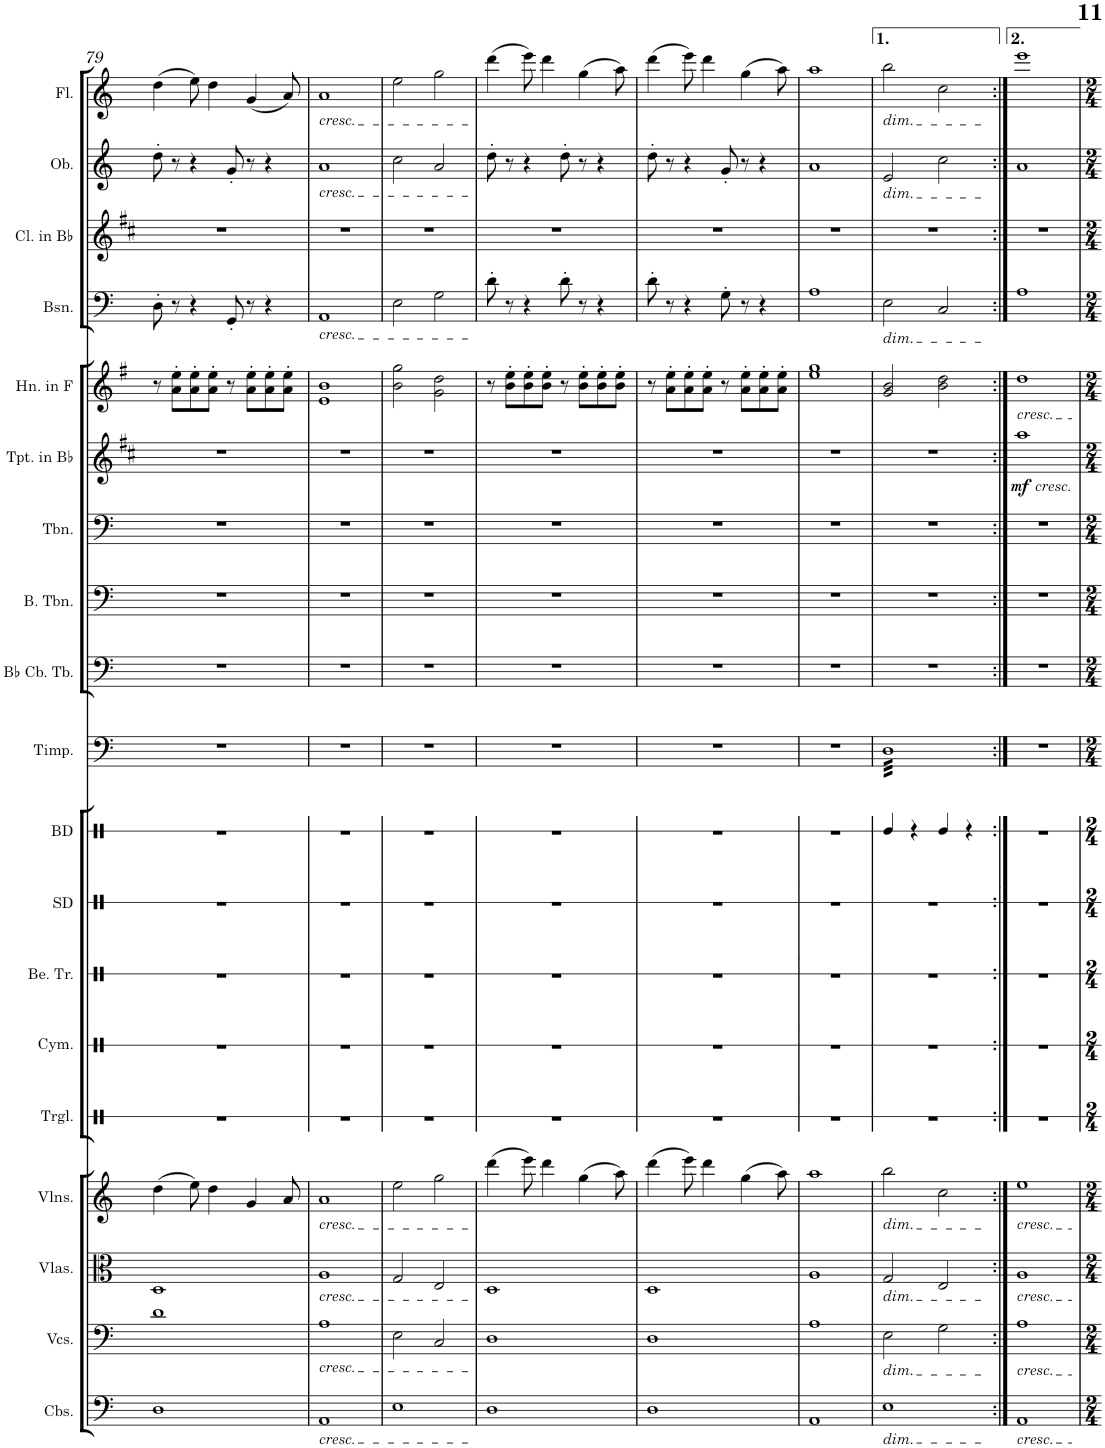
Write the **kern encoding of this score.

**kern	**kern	**kern	**kern	**kern	**kern	**kern	**kern	**kern	**kern	**kern	**kern	**kern	**kern	**dynam	**kern	**kern	**kern	**kern	**kern
*part19	*part18	*part17	*part16	*part15	*part14	*part13	*part12	*part11	*part10	*part9	*part8	*part7	*part6	*part6	*part5	*part4	*part3	*part2	*part1
*staff19	*staff18	*staff17	*staff16	*staff15	*staff14	*staff13	*staff12	*staff11	*staff10	*staff9	*staff8	*staff7	*staff6	*staff6	*staff5	*staff4	*staff3	*staff2	*staff1
*I"Contrabasses	*I"Violoncellos	*I"Violas	*I"Violins	*I"Triangle	*I"Cymbals	*I"Bell Tree	*I"Snare Drum	*I"Bass Drum	*I"Timpani	*I"Bb Contrabass Tuba	*I"Bass Trombone	*I"Trombone	*I"Trumpet in Bb	*	*I"Horn in F	*I"Bassoon	*I"Clarinet in Bb	*I"Oboe	*I"Flute
*I'Cbs.	*I'Vcs.	*I'Vlas.	*I'Vlns.	*I'Trgl.	*I'Cym.	*I'Be. Tr.	*I'SD	*I'BD	*I'Timp.	*I'Bb Cb. Tb.	*I'B. Tbn.	*I'Tbn.	*I'Tpt. in Bb	*	*I'Hn. in F	*I'Bsn.	*I'Cl. in Bb	*I'Ob.	*I'Fl.
!!LO:PB:g=z
*clefF4	*clefF4	*clefC3	*clefG2	*clefX	*clefX	*clefX	*clefX	*clefX	*clefF4	*clefF4	*clefF4	*clefF4	*clefG2	*	*clefG2	*clefF4	*clefG2	*clefG2	*clefG2
*Trd7c12	*	*	*	*	*	*	*	*	*	*	*	*	*Trd1c2	*	*Trd4c7	*	*Trd1c2	*	*
*k[]	*k[]	*k[]	*k[]	*k[]	*k[]	*k[]	*k[]	*k[]	*k[]	*k[]	*k[]	*k[]	*k[f#c#]	*	*k[f#]	*k[]	*k[f#c#]	*k[]	*k[]
*M4/4	*M4/4	*M4/4	*M4/4	*M4/4	*M4/4	*M4/4	*M4/4	*M4/4	*M4/4	*M4/4	*M4/4	*M4/4	*M4/4	*	*M4/4	*M4/4	*M4/4	*M4/4	*M4/4
=79	=79	=79	=79	=79	=79	=79	=79	=79	=79	=79	=79	=79	=79	=79	=79	=79	=79	=79	=79
1D	1d	1D	(4dd\	1r	1r	1r	1r	1r	1r	1r	1r	1r	1r	.	8r	8D'\	1r	8dd'\	(4dd\
.	.	.	.	.	.	.	.	.	.	.	.	.	.	.	8a\' 8ee\'L	8r	.	8r	.
.	.	.	8ee\)	.	.	.	.	.	.	.	.	.	.	.	8a\' 8ee\'	4r	.	4r	8ee\)
.	.	.	4dd\	.	.	.	.	.	.	.	.	.	.	.	8a\' 8ee\'J	.	.	.	4dd\
.	.	.	.	.	.	.	.	.	.	.	.	.	.	.	8r	8GG'/	.	8g'/	.
.	.	.	4g/	.	.	.	.	.	.	.	.	.	.	.	8a\' 8ee\'L	8r	.	8r	(4g/
.	.	.	.	.	.	.	.	.	.	.	.	.	.	.	8a\' 8ee\'	4r	.	4r	.
.	.	.	8a/	.	.	.	.	.	.	.	.	.	.	.	8a\' 8ee\'J	.	.	.	8a/)
=80	=80	=80	=80	=80	=80	=80	=80	=80	=80	=80	=80	=80	=80	=80	=80	=80	=80	=80	=80
!	!	!	!	!	!	!	!	!	!	!	!	!	!	!	!	!	!	!	!LO:TX:b:i:t=cresc.
!	!	!	!	!	!	!	!	!	!	!	!	!	!	!	!	!	!	!LO:TX:b:i:t=cresc.	!
!	!	!	!	!	!	!	!	!	!	!	!	!	!	!	!	!LO:TX:b:i:t=cresc.	!	!	!
!	!	!	!LO:TX:b:i:t=cresc.	!	!	!	!	!	!	!	!	!	!	!	!	!	!	!	!
!	!	!LO:TX:b:i:t=cresc.	!	!	!	!	!	!	!	!	!	!	!	!	!	!	!	!	!
!	!LO:TX:b:i:t=cresc.	!	!	!	!	!	!	!	!	!	!	!	!	!	!	!	!	!	!
!LO:TX:b:i:t=cresc.	!	!	!	!	!	!	!	!	!	!	!	!	!	!	!	!	!	!	!
1AA	1A	1A	1a	1r	1r	1r	1r	1r	1r	1r	1r	1r	1r	.	1e 1b	1AA	1r	1a	1a
=81	=81	=81	=81	=81	=81	=81	=81	=81	=81	=81	=81	=81	=81	=81	=81	=81	=81	=81	=81
1E	2E\	2G/	2ee\	1r	1r	1r	1r	1r	1r	1r	1r	1r	1r	.	2b\ 2gg\	2E\	1r	2cc\	2ee\
.	2C/	2E/	2gg\	.	.	.	.	.	.	.	.	.	.	.	2g\ 2dd\	2G\	.	2a/	2gg\
=82	=82	=82	=82	=82	=82	=82	=82	=82	=82	=82	=82	=82	=82	=82	=82	=82	=82	=82	=82
1D	1D	1D	(4ddd\	1r	1r	1r	1r	1r	1r	1r	1r	1r	1r	.	8r	8d'\	1r	8dd'\	(4ddd\
.	.	.	.	.	.	.	.	.	.	.	.	.	.	.	8b\' 8ee\'L	8r	.	8r	.
.	.	.	8eee\)	.	.	.	.	.	.	.	.	.	.	.	8b\' 8ee\'	4r	.	4r	8eee\)
.	.	.	4ddd\	.	.	.	.	.	.	.	.	.	.	.	8b\' 8ee\'J	.	.	.	4ddd\
.	.	.	.	.	.	.	.	.	.	.	.	.	.	.	8r	8d'\	.	8dd'\	.
.	.	.	(4gg\	.	.	.	.	.	.	.	.	.	.	.	8b\' 8ee\'L	8r	.	8r	(4gg\
.	.	.	.	.	.	.	.	.	.	.	.	.	.	.	8b\' 8ee\'	4r	.	4r	.
.	.	.	8aa\)	.	.	.	.	.	.	.	.	.	.	.	8b\' 8ee\'J	.	.	.	8aa\)
=83	=83	=83	=83	=83	=83	=83	=83	=83	=83	=83	=83	=83	=83	=83	=83	=83	=83	=83	=83
1D	1D	1D	(4ddd\	1r	1r	1r	1r	1r	1r	1r	1r	1r	1r	.	8r	8d'\	1r	8dd'\	(4ddd\
.	.	.	.	.	.	.	.	.	.	.	.	.	.	.	8a\' 8ee\'L	8r	.	8r	.
.	.	.	8eee\)	.	.	.	.	.	.	.	.	.	.	.	8a\' 8ee\'	4r	.	4r	8eee\)
.	.	.	4ddd\	.	.	.	.	.	.	.	.	.	.	.	8a\' 8ee\'J	.	.	.	4ddd\
.	.	.	.	.	.	.	.	.	.	.	.	.	.	.	8r	8G'\	.	8g'/	.
.	.	.	(4gg\	.	.	.	.	.	.	.	.	.	.	.	8a\' 8ee\'L	8r	.	8r	(4gg\
.	.	.	.	.	.	.	.	.	.	.	.	.	.	.	8a\' 8ee\'	4r	.	4r	.
.	.	.	8aa\)	.	.	.	.	.	.	.	.	.	.	.	8a\' 8ee\'J	.	.	.	8aa\)
=84	=84	=84	=84	=84	=84	=84	=84	=84	=84	=84	=84	=84	=84	=84	=84	=84	=84	=84	=84
1AA	1A	1A	1aa	1r	1r	1r	1r	1r	1r	1r	1r	1r	1r	.	1ee 1gg	1A	1r	1a	1aa
=85	=85	=85	=85	=85	=85	=85	=85	=85	=85	=85	=85	=85	=85	=85	=85	=85	=85	=85	=85
!	!	!	!	!	!	!	!	!	!	!	!	!	!	!	!	!	!	!	!LO:TX:b:i:t=dim.
!	!	!	!	!	!	!	!	!	!	!	!	!	!	!	!	!	!	!LO:TX:b:i:t=dim.	!
!	!	!	!	!	!	!	!	!	!	!	!	!	!	!	!	!LO:TX:b:i:t=dim.	!	!	!
!	!	!	!LO:TX:b:i:t=dim.	!	!	!	!	!	!	!	!	!	!	!	!	!	!	!	!
!	!	!LO:TX:b:i:t=dim.	!	!	!	!	!	!	!	!	!	!	!	!	!	!	!	!	!
!	!LO:TX:b:i:t=dim.	!	!	!	!	!	!	!	!	!	!	!	!	!	!	!	!	!	!
!LO:TX:b:i:t=dim.	!	!	!	!	!	!	!	!	!	!	!	!	!	!	!	!	!	!	!
*	*	*	*	*	*	*	*	*	*tremolo	*	*	*	*	*	*	*	*	*	*
1E	2E\	2G/	2bb\	1r	1r	1r	1r	4Re/	32DLLL	1r	1r	1r	1r	.	2g/ 2b/	2E\	1r	2e/	2bb\
.	.	.	.	.	.	.	.	.	32D	.	.	.	.	.	.	.	.	.	.
.	.	.	.	.	.	.	.	.	32D	.	.	.	.	.	.	.	.	.	.
.	.	.	.	.	.	.	.	.	32D	.	.	.	.	.	.	.	.	.	.
.	.	.	.	.	.	.	.	.	32D	.	.	.	.	.	.	.	.	.	.
.	.	.	.	.	.	.	.	.	32D	.	.	.	.	.	.	.	.	.	.
.	.	.	.	.	.	.	.	.	32D	.	.	.	.	.	.	.	.	.	.
.	.	.	.	.	.	.	.	.	32D	.	.	.	.	.	.	.	.	.	.
.	.	.	.	.	.	.	.	4r	32D	.	.	.	.	.	.	.	.	.	.
.	.	.	.	.	.	.	.	.	32D	.	.	.	.	.	.	.	.	.	.
.	.	.	.	.	.	.	.	.	32D	.	.	.	.	.	.	.	.	.	.
.	.	.	.	.	.	.	.	.	32D	.	.	.	.	.	.	.	.	.	.
.	.	.	.	.	.	.	.	.	32D	.	.	.	.	.	.	.	.	.	.
.	.	.	.	.	.	.	.	.	32D	.	.	.	.	.	.	.	.	.	.
.	.	.	.	.	.	.	.	.	32D	.	.	.	.	.	.	.	.	.	.
.	.	.	.	.	.	.	.	.	32D	.	.	.	.	.	.	.	.	.	.
.	2G\	2E/	2cc\	.	.	.	.	4Re/	32D	.	.	.	.	.	2b\ 2dd\	2C/	.	2cc\	2cc\
.	.	.	.	.	.	.	.	.	32D	.	.	.	.	.	.	.	.	.	.
.	.	.	.	.	.	.	.	.	32D	.	.	.	.	.	.	.	.	.	.
.	.	.	.	.	.	.	.	.	32D	.	.	.	.	.	.	.	.	.	.
.	.	.	.	.	.	.	.	.	32D	.	.	.	.	.	.	.	.	.	.
.	.	.	.	.	.	.	.	.	32D	.	.	.	.	.	.	.	.	.	.
.	.	.	.	.	.	.	.	.	32D	.	.	.	.	.	.	.	.	.	.
.	.	.	.	.	.	.	.	.	32D	.	.	.	.	.	.	.	.	.	.
.	.	.	.	.	.	.	.	4r	32D	.	.	.	.	.	.	.	.	.	.
.	.	.	.	.	.	.	.	.	32D	.	.	.	.	.	.	.	.	.	.
.	.	.	.	.	.	.	.	.	32D	.	.	.	.	.	.	.	.	.	.
.	.	.	.	.	.	.	.	.	32D	.	.	.	.	.	.	.	.	.	.
.	.	.	.	.	.	.	.	.	32D	.	.	.	.	.	.	.	.	.	.
.	.	.	.	.	.	.	.	.	32D	.	.	.	.	.	.	.	.	.	.
.	.	.	.	.	.	.	.	.	32D	.	.	.	.	.	.	.	.	.	.
.	.	.	.	.	.	.	.	.	32DJJJ	.	.	.	.	.	.	.	.	.	.
*	*	*	*	*	*	*	*	*	*Xtremolo	*	*	*	*	*	*	*	*	*	*
=86:|!	=86:|!	=86:|!	=86:|!	=86:|!	=86:|!	=86:|!	=86:|!	=86:|!	=86:|!	=86:|!	=86:|!	=86:|!	=86:|!	=86:|!	=86:|!	=86:|!	=86:|!	=86:|!	=86:|!
!	!	!	!	!	!	!	!	!	!	!	!	!	!	!	!LO:TX:b:i:t=cresc.	!	!	!	!
!	!	!	!	!	!	!	!	!	!	!	!	!	!LO:TX:b:i:t=cresc.	!	!	!	!	!	!
!	!	!	!LO:TX:b:i:t=cresc.	!	!	!	!	!	!	!	!	!	!	!	!	!	!	!	!
!	!	!LO:TX:b:i:t=cresc.	!	!	!	!	!	!	!	!	!	!	!	!	!	!	!	!	!
!	!LO:TX:b:i:t=cresc.	!	!	!	!	!	!	!	!	!	!	!	!	!	!	!	!	!	!
!LO:TX:b:i:t=cresc.	!	!	!	!	!	!	!	!	!	!	!	!	!	!	!	!	!	!	!
!	!	!	!	!	!	!	!	!	!	!	!	!	!	!LO:DY:b	!	!	!	!	!
1AA	1A	1A	1ee	1r	1r	1r	1r	1r	1r	1r	1r	1r	1aa	mf	1dd	1A	1r	1a	1eee
=	=	=	=	=	=	=	=	=	=	=	=	=	=	=	=	=	=	=	=
*-	*-	*-	*-	*-	*-	*-	*-	*-	*-	*-	*-	*-	*-	*-	*-	*-	*-	*-	*-
